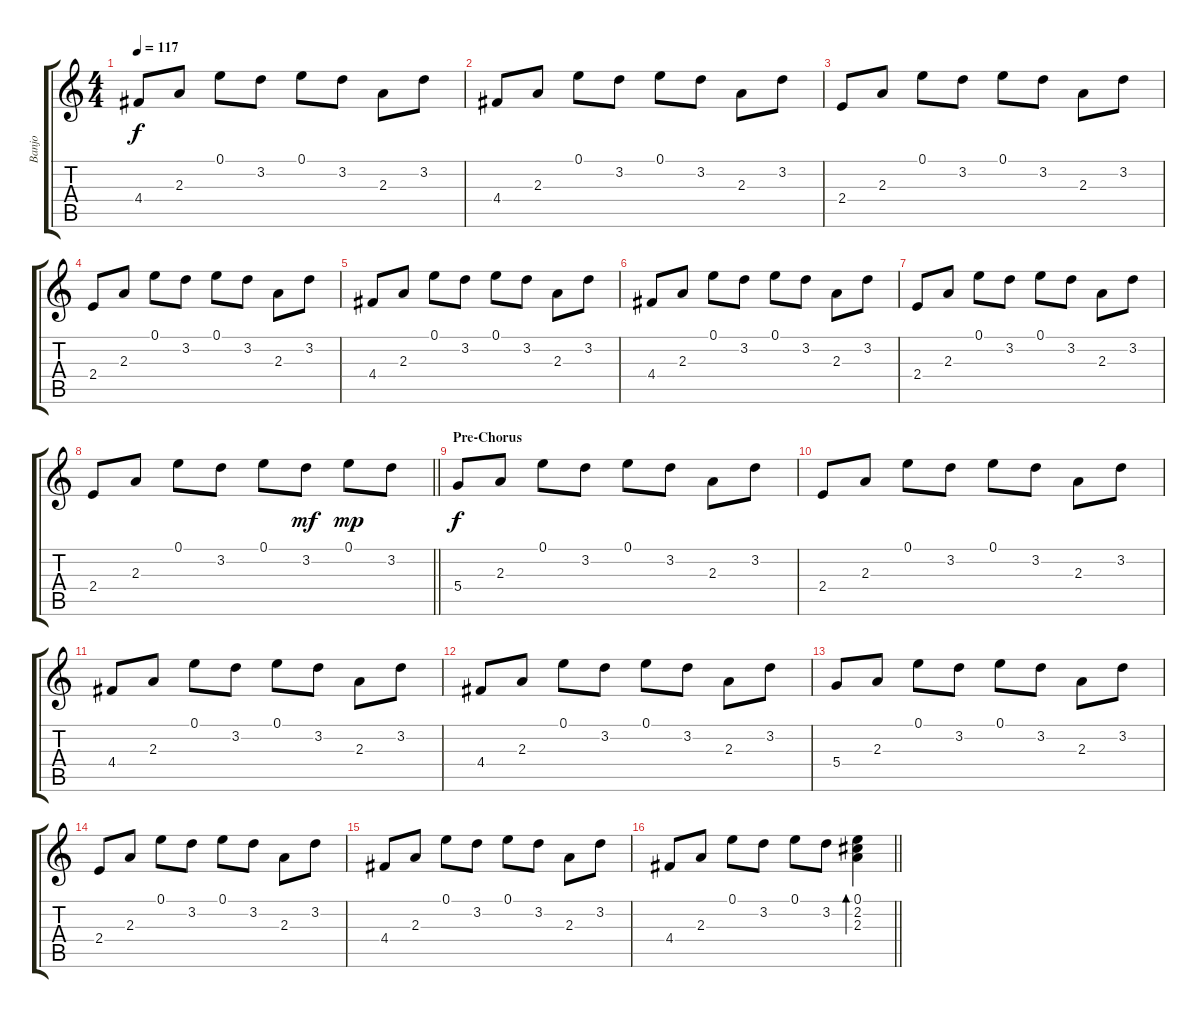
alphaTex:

\track ("Banjo" "Banjo") {instrument banjo}
\staff {score tabs}
\tuning (E4 B3 G3 D3 A2 E2) {hide}
\displaytranspose 12
\ts (4 4)
\tempo 117
\clef g2
\ks c
4.4.8{dy f} 2.3.8 0.1.8 3.2.8 0.1.8 3.2.8 2.3.8 3.2.8 |
4.4.8 2.3.8 0.1.8 3.2.8 0.1.8 3.2.8 2.3.8 3.2.8 |
2.4.8 2.3.8 0.1.8 3.2.8 0.1.8 3.2.8 2.3.8 3.2.8 |
2.4.8 2.3.8 0.1.8 3.2.8 0.1.8 3.2.8 2.3.8 3.2.8 |
4.4.8 2.3.8 0.1.8 3.2.8 0.1.8 3.2.8 2.3.8 3.2.8 |
4.4.8 2.3.8 0.1.8 3.2.8 0.1.8 3.2.8 2.3.8 3.2.8 |
2.4.8 2.3.8 0.1.8 3.2.8 0.1.8 3.2.8 2.3.8 3.2.8 |
\barLineRight lightlight
2.4.8 2.3.8 0.1.8 3.2.8 0.1.8 3.2.8{dy mf} 0.1.8{dy mp} 3.2.8 |
\section ("" "Pre-Chorus")
5.4.8{dy f volume 10} 2.3.8 0.1.8 3.2.8 0.1.8 3.2.8 2.3.8 3.2.8 |
2.4.8 2.3.8 0.1.8 3.2.8 0.1.8 3.2.8 2.3.8 3.2.8 |
4.4.8 2.3.8 0.1.8 3.2.8 0.1.8 3.2.8 2.3.8 3.2.8 |
4.4.8 2.3.8 0.1.8 3.2.8 0.1.8 3.2.8 2.3.8 3.2.8 |
5.4.8 2.3.8 0.1.8 3.2.8 0.1.8 3.2.8 2.3.8 3.2.8 |
2.4.8 2.3.8 0.1.8 3.2.8 0.1.8 3.2.8 2.3.8 3.2.8 |
4.4.8 2.3.8 0.1.8 3.2.8 0.1.8 3.2.8 2.3.8 3.2.8 |
\barLineRight lightlight
4.4.8 2.3.8 0.1.8 3.2.8 0.1.8 3.2.8 (0.1 2.2 2.3).4{bd 120}
